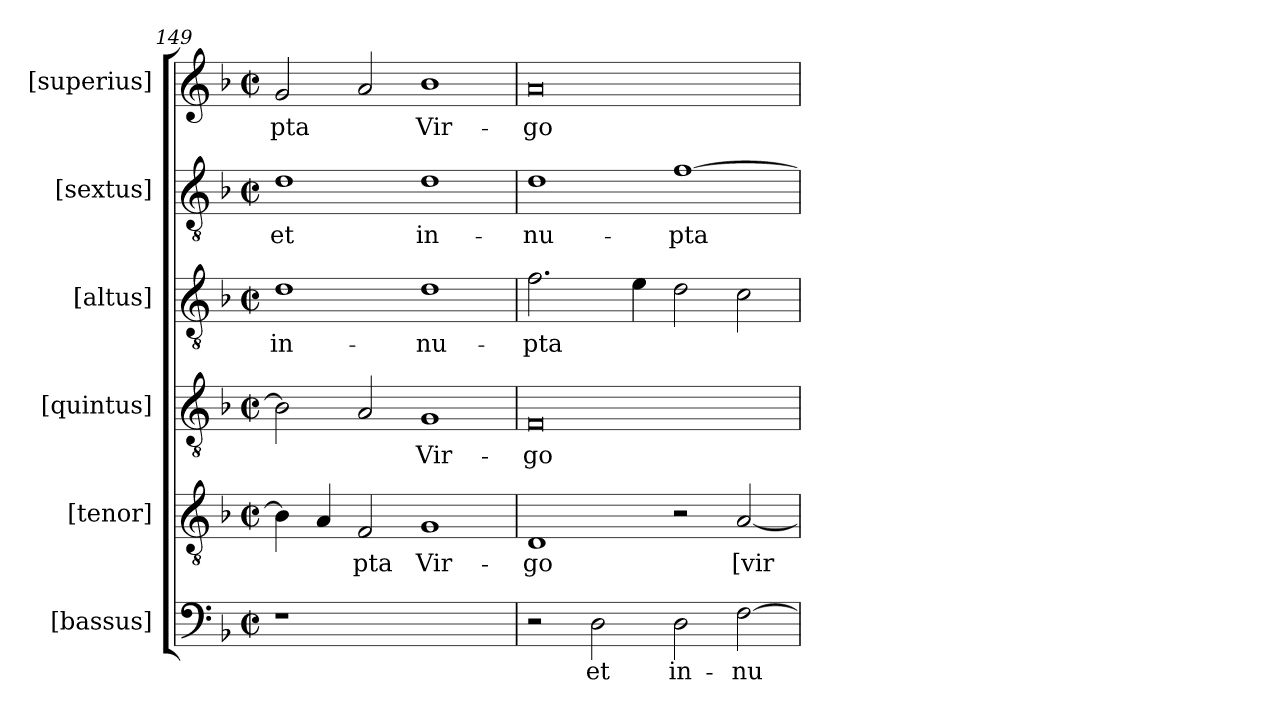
**kern	**text	**kern	**text	**kern	**text	**kern	**text	**kern	**text	**kern	**text
*part6	*part6	*part5	*part5	*part4	*part4	*part3	*part3	*part2	*part2	*part1	*part1
*staff6	*staff6	*staff5	*staff5	*staff4	*staff4	*staff3	*staff3	*staff2	*staff2	*staff1	*staff1
*I"[bassus]	*	*I"[tenor]	*	*I"[quintus]	*	*I"[altus]	*	*I"[sextus]	*	*I"[superius]	*
*I'[bassus]	*	*I'[tenor]	*	*I'[quintus]	*	*I'[altus]	*	*I'[sextus]	*	*I'[superius]	*
*clefF4	*	*clefGv2	*	*clefGv2	*	*clefGv2	*	*clefGv2	*	*clefG2	*
*k[b-]	*	*k[b-]	*	*k[b-]	*	*k[b-]	*	*k[b-]	*	*k[b-]	*
*F:	*	*F:	*	*F:	*	*F:	*	*F:	*	*F:	*
*M2/2	*	*M2/2	*	*M2/2	*	*M2/2	*	*M2/2	*	*M2/2	*
*met(c|)	*	*met(c|)	*	*met(c|)	*	*met(c|)	*	*met(c|)	*	*met(c|)	*
=149	=149	=149	=149	=149	=149	=149	=149	=149	=149	=149	=149
!	!	!	!	!	!	!	!LO:LY:b:cj	!	!LO:LY:b:cj	!	!LO:LY:b:cj
1r	.	4B-\]	.	2B-\]	.	1d	in-	1d	et	2g/	-pta
.	.	4A/	.	.	.	.	.	.	.	.	.
!	!	!	!LO:LY:b:cj	!	!	!	!	!	!	!	!
.	.	2F/	-pta	2A/	.	.	.	.	.	2a/	.
!	!	!	!LO:LY:b:cj	!	!LO:LY:b:cj	!	!LO:LY:b:cj	!	!LO:LY:b:cj	!	!LO:LY:b:cj
1ryy	.	1G	Vir-	1G	Vir-	1d	-nu-	1d	in-	1b-	Vir-
!!LO:LB:g=z
=150	=150	=150	=150	=150	=150	=150	=150	=150	=150	=150	=150
!	!	!	!LO:LY:b:cj	!	!LO:LY:b:cj	!	!LO:LY:b:cj	!	!LO:LY:b:cj	!	!LO:LY:b:cj
2r	.	1D	-go	0F	-go	2.f\	-pta	1d	-nu-	0a	-go
!	!LO:LY:b:cj	!	!	!	!	!	!	!	!	!	!
2D\	et	.	.	.	.	.	.	.	.	.	.
.	.	.	.	.	.	4e\	.	.	.	.	.
!	!LO:LY:b:cj	!	!	!	!	!	!	!	!LO:LY:b:cj	!	!
2D\	in-	2r	.	.	.	2d\	.	[>1f	-pta	.	.
!	!LO:LY:b:cj	!	!LO:LY:b:cj	!	!	!	!	!	!	!	!
[>2F\	-nu-	[<2A/	[vir-	.	.	2c\	.	.	.	.	.
=	=	=	=	=	=	=	=	=	=	=	=
*-	*-	*-	*-	*-	*-	*-	*-	*-	*-	*-	*-
